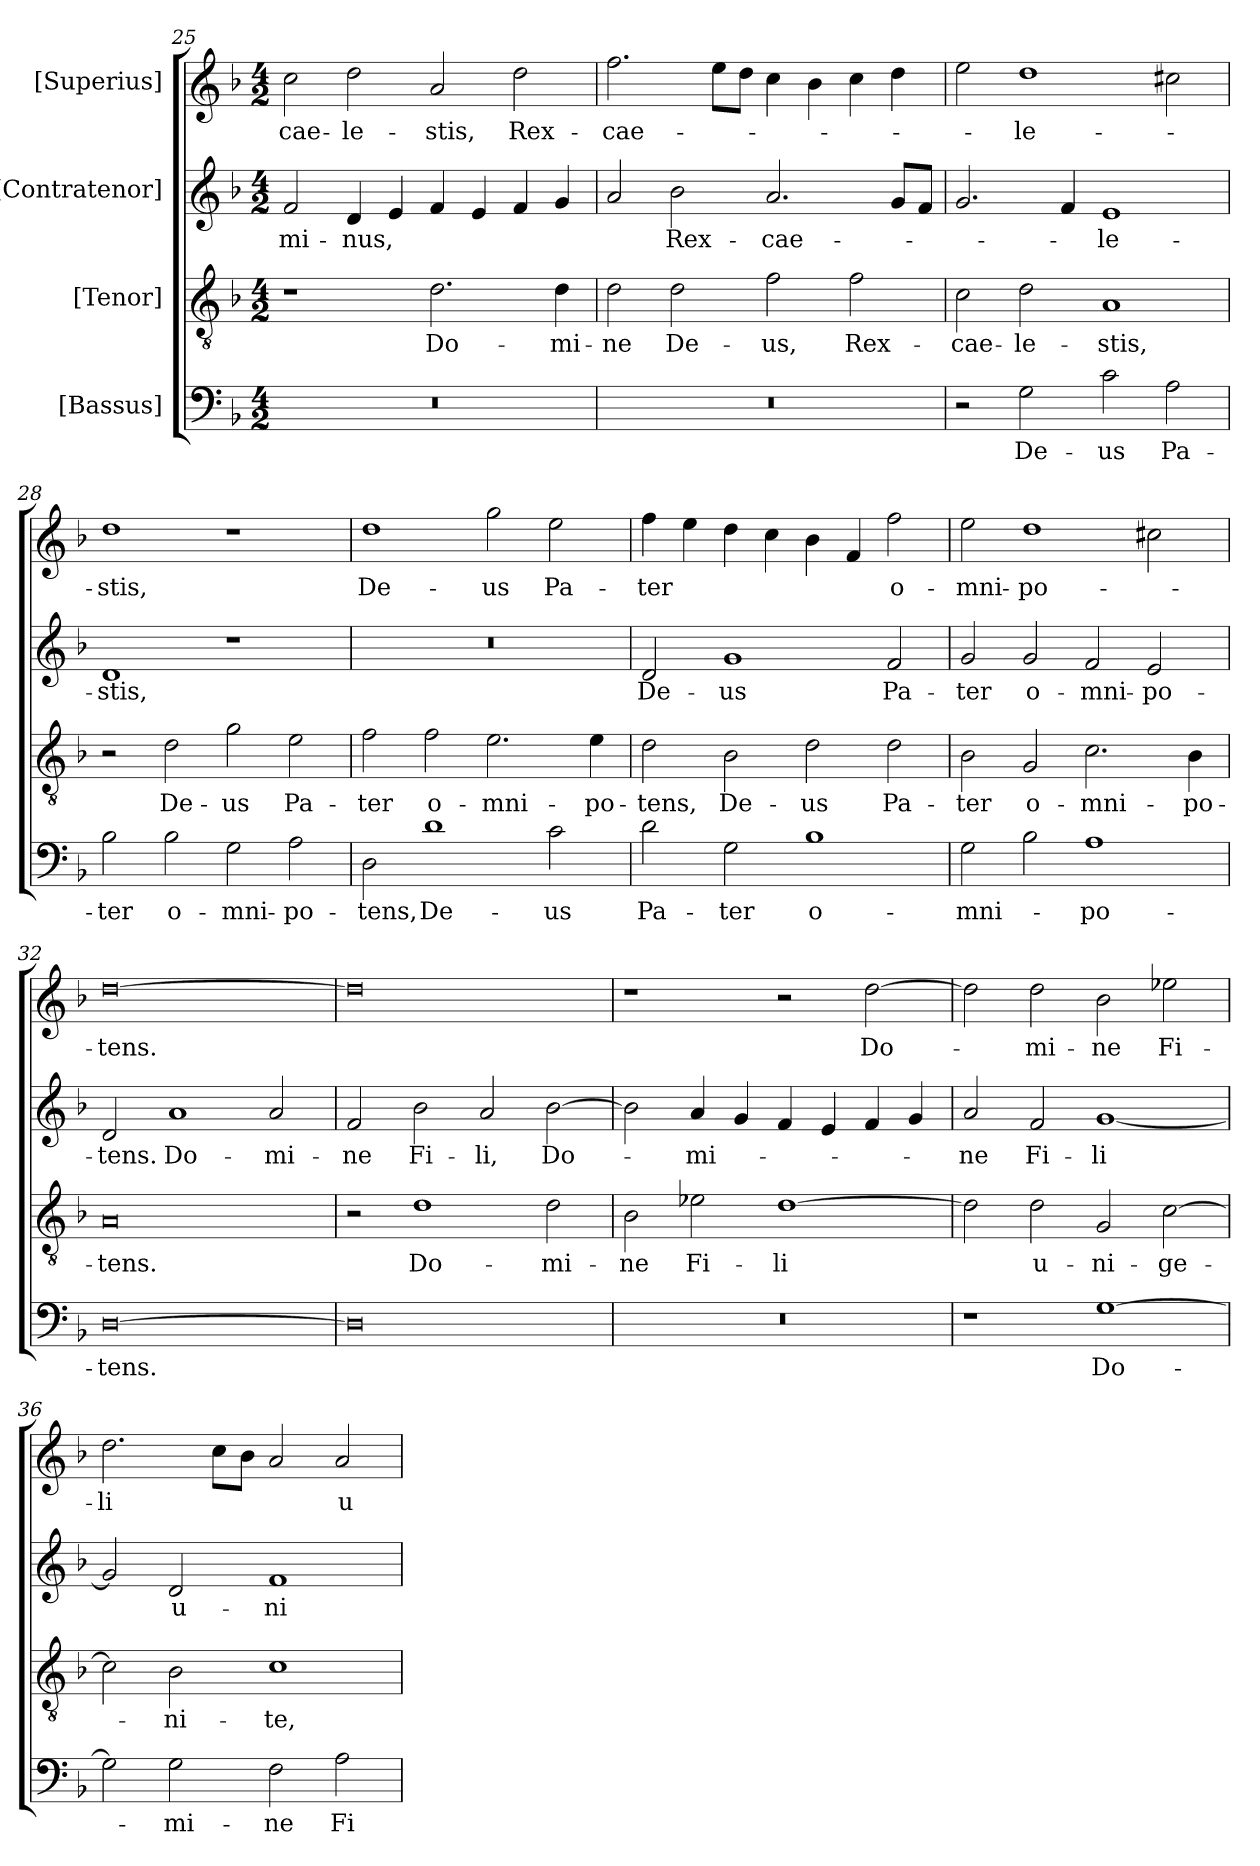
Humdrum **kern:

**kern	**text	**kern	**text	**kern	**text	**kern	**text
*part4	*part4	*part3	*part3	*part2	*part2	*part1	*part1
*staff4	*staff4	*staff3	*staff3	*staff2	*staff2	*staff1	*staff1
*I"[Bassus]	*	*I"[Tenor]	*	*I"[Contratenor]	*	*I"[Superius]	*
*clefF4	*	*clefGv2	*	*clefG2	*	*clefG2	*
*k[b-]	*	*k[b-]	*	*k[b-]	*	*k[b-]	*
*M4/2	*	*M4/2	*	*M4/2	*	*M4/2	*
=25	=25	=25	=25	=25	=25	=25	=25
0r	.	1r	.	2f/	-mi-	2cc\	cae-
.	.	.	.	4d/	-nus,	2dd\	-le-
.	.	.	.	4e/	.	.	.
.	.	2.d\	Do-	4f/	.	2a/	-stis,
.	.	.	.	4e/	.	.	.
.	.	.	.	4f/	.	2dd\	Rex-
.	.	4d\	-mi-	4g/	.	.	.
=26	=26	=26	=26	=26	=26	=26	=26
0r	.	2d\	-ne	2a/	.	2.ff\	cae-
.	.	2d\	De-	2b-\	Rex-	.	.
.	.	.	.	.	.	8ee\L	.
.	.	.	.	.	.	8dd\J	.
.	.	2f\	-us,	2.a/	cae-	4cc\	.
.	.	.	.	.	.	4b-\	.
.	.	2f\	Rex-	.	.	4cc\	.
.	.	.	.	8g/L	.	4dd\	.
.	.	.	.	8f/J	.	.	.
=27	=27	=27	=27	=27	=27	=27	=27
2r	.	2c\	cae-	2.g/	.	2ee\	.
2G\	De-	2d\	-le-	.	.	1dd\	-le-
.	.	.	.	4f/	.	.	.
2c\	-us	1A/	-stis,	1e/	-le-	.	.
2A\	Pa-	.	.	.	.	2cc#X\	.
=28	=28	=28	=28	=28	=28	=28	=28
2B-\	-ter	2r	.	1d/	-stis,	1dd\	-stis,
2B-\	o-	2d\	De-	.	.	.	.
2G\	-mni-	2g\	-us	1r	.	1r	.
2A\	-po-	2e\	Pa-	.	.	.	.
=29	=29	=29	=29	=29	=29	=29	=29
2D\	-tens,	2f\	-ter	0r	.	1dd\	De-
1d\	De-	2f\	o-	.	.	.	.
.	.	2.e\	-mni-	.	.	2gg\	-us
2c\	-us	.	.	.	.	2ee\	Pa-
.	.	4e\	-po-	.	.	.	.
=30	=30	=30	=30	=30	=30	=30	=30
2d\	Pa-	2d\	-tens,	2d/	De-	4ff\	-ter
.	.	.	.	.	.	4ee\	.
2G\	-ter	2B-\	De-	1g/	-us	4dd\	.
.	.	.	.	.	.	4cc\	.
1B-\	o-	2d\	-us	.	.	4b-\	.
.	.	.	.	.	.	4f/	.
.	.	2d\	Pa-	2f/	Pa-	2ff\	o-
=31	=31	=31	=31	=31	=31	=31	=31
2G\	-mni-	2B-\	-ter	2g/	-ter	2ee\	-mni-
2B-\	.	2G/	o-	2g/	o-	1dd\	-po-
1A\	-po-	2.c\	-mni-	2f/	-mni-	.	.
.	.	.	.	2e/	-po-	2cc#X\	.
.	.	4B-\	-po-	.	.	.	.
=32	=32	=32	=32	=32	=32	=32	=32
[0D\	-tens.	0A/	-tens.	2d/	-tens.	[0dd\	-tens.
.	.	.	.	1a/	Do-	.	.
.	.	.	.	2a/	-mi-	.	.
=33	=33	=33	=33	=33	=33	=33	=33
0D\]	.	2r	.	2f/	-ne	0dd\]	.
.	.	1d\	Do-	2b-\	Fi-	.	.
.	.	.	.	2a/	-li,	.	.
.	.	2d\	-mi-	[2b-\	Do-	.	.
=34	=34	=34	=34	=34	=34	=34	=34
0r	.	2B-\	-ne	2b-\]	.	1r	.
.	.	2e-X\	Fi-	4a/	-mi-	.	.
.	.	.	.	4g/	.	.	.
.	.	[1d\	-li	4f/	.	2r	.
.	.	.	.	4e/	.	.	.
.	.	.	.	4f/	.	[2dd\	Do-
.	.	.	.	4g/	.	.	.
=35	=35	=35	=35	=35	=35	=35	=35
1r	.	2d\]	.	2a/	-ne	2dd\]	.
.	.	2d\	u-	2f/	Fi-	2dd\	-mi-
[1G\	Do-	2G/	-ni-	[1g/	-li	2b-\	-ne
.	.	[2c\	-ge-	.	.	2ee-X\	Fi-
=36	=36	=36	=36	=36	=36	=36	=36
2G\]	.	2c\]	.	2g/]	.	2.dd\	-li
2G\	-mi-	2B-\	-ni-	2d/	u-	.	.
.	.	.	.	.	.	8cc\L	.
.	.	.	.	.	.	8b-\J	.
2F\	-ne	1c\	-te,	1f/	-ni-	2a/	.
2A\	Fi-	.	.	.	.	2a/	u-
=	=	=	=	=	=	=	=
*-	*-	*-	*-	*-	*-	*-	*-
